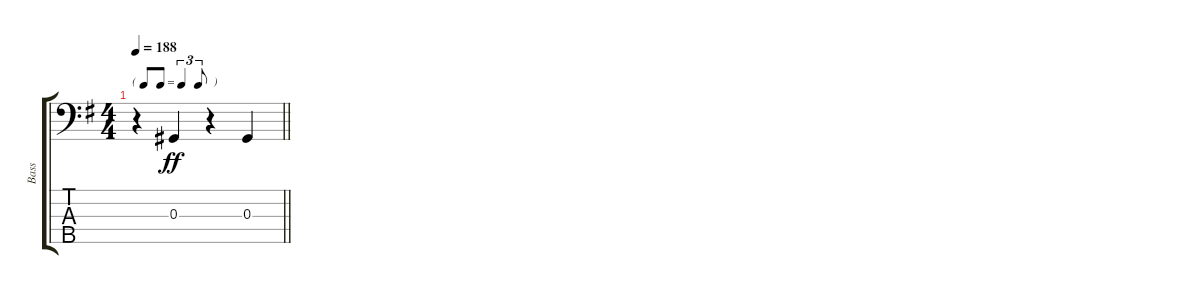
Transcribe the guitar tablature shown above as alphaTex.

\track ("Bass" "Bass") {instrument electricbassfinger}
\staff {score tabs}
\tuning (Gb2 Db2 Ab1 Eb1 Bb0) {hide}
\ts (4 4)
\tf triplet8th
\tempo 188
\clef f4
\barLineRight lightlight
\ks g
r.4{dy ff} 0.3.4 r.4 0.3.4
